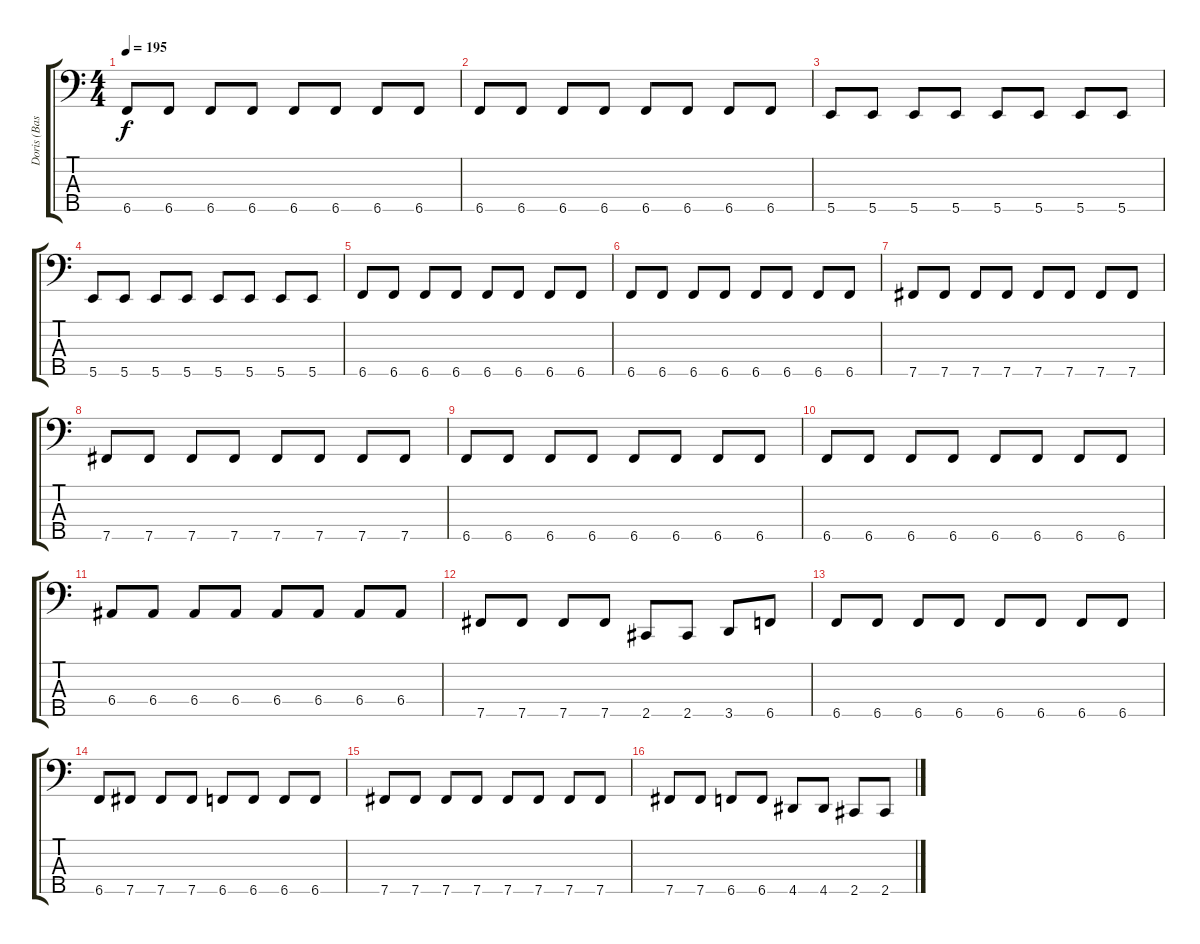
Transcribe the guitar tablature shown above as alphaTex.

\track ("Doris (Bass)" "Doris (Bas") {instrument electricbasspick}
\staff {score tabs}
\tuning (G2 D2 A1 E1 B0) {hide}
\ts (4 4)
\tempo 195
\clef f4
\ks c
6.5.8{dy f} 6.5.8 6.5.8 6.5.8 6.5.8 6.5.8 6.5.8 6.5.8 |
6.5.8 6.5.8 6.5.8 6.5.8 6.5.8 6.5.8 6.5.8 6.5.8 |
5.5.8 5.5.8 5.5.8 5.5.8 5.5.8 5.5.8 5.5.8 5.5.8 |
5.5.8 5.5.8 5.5.8 5.5.8 5.5.8 5.5.8 5.5.8 5.5.8 |
6.5.8 6.5.8 6.5.8 6.5.8 6.5.8 6.5.8 6.5.8 6.5.8 |
6.5.8 6.5.8 6.5.8 6.5.8 6.5.8 6.5.8 6.5.8 6.5.8 |
7.5.8 7.5.8 7.5.8 7.5.8 7.5.8 7.5.8 7.5.8 7.5.8 |
7.5.8 7.5.8 7.5.8 7.5.8 7.5.8 7.5.8 7.5.8 7.5.8 |
6.5.8 6.5.8 6.5.8 6.5.8 6.5.8 6.5.8 6.5.8 6.5.8 |
6.5.8 6.5.8 6.5.8 6.5.8 6.5.8 6.5.8 6.5.8 6.5.8 |
6.4.8 6.4.8 6.4.8 6.4.8 6.4.8 6.4.8 6.4.8 6.4.8 |
7.5.8 7.5.8 7.5.8 7.5.8 2.5.8 2.5.8 3.5.8 6.5.8 |
6.5.8 6.5.8 6.5.8 6.5.8 6.5.8 6.5.8 6.5.8 6.5.8 |
6.5.8 7.5.8 7.5.8 7.5.8 6.5.8 6.5.8 6.5.8 6.5.8 |
7.5.8 7.5.8 7.5.8 7.5.8 7.5.8 7.5.8 7.5.8 7.5.8 |
7.5.8 7.5.8 6.5.8 6.5.8 4.5.8 4.5.8 2.5.8 2.5.8
